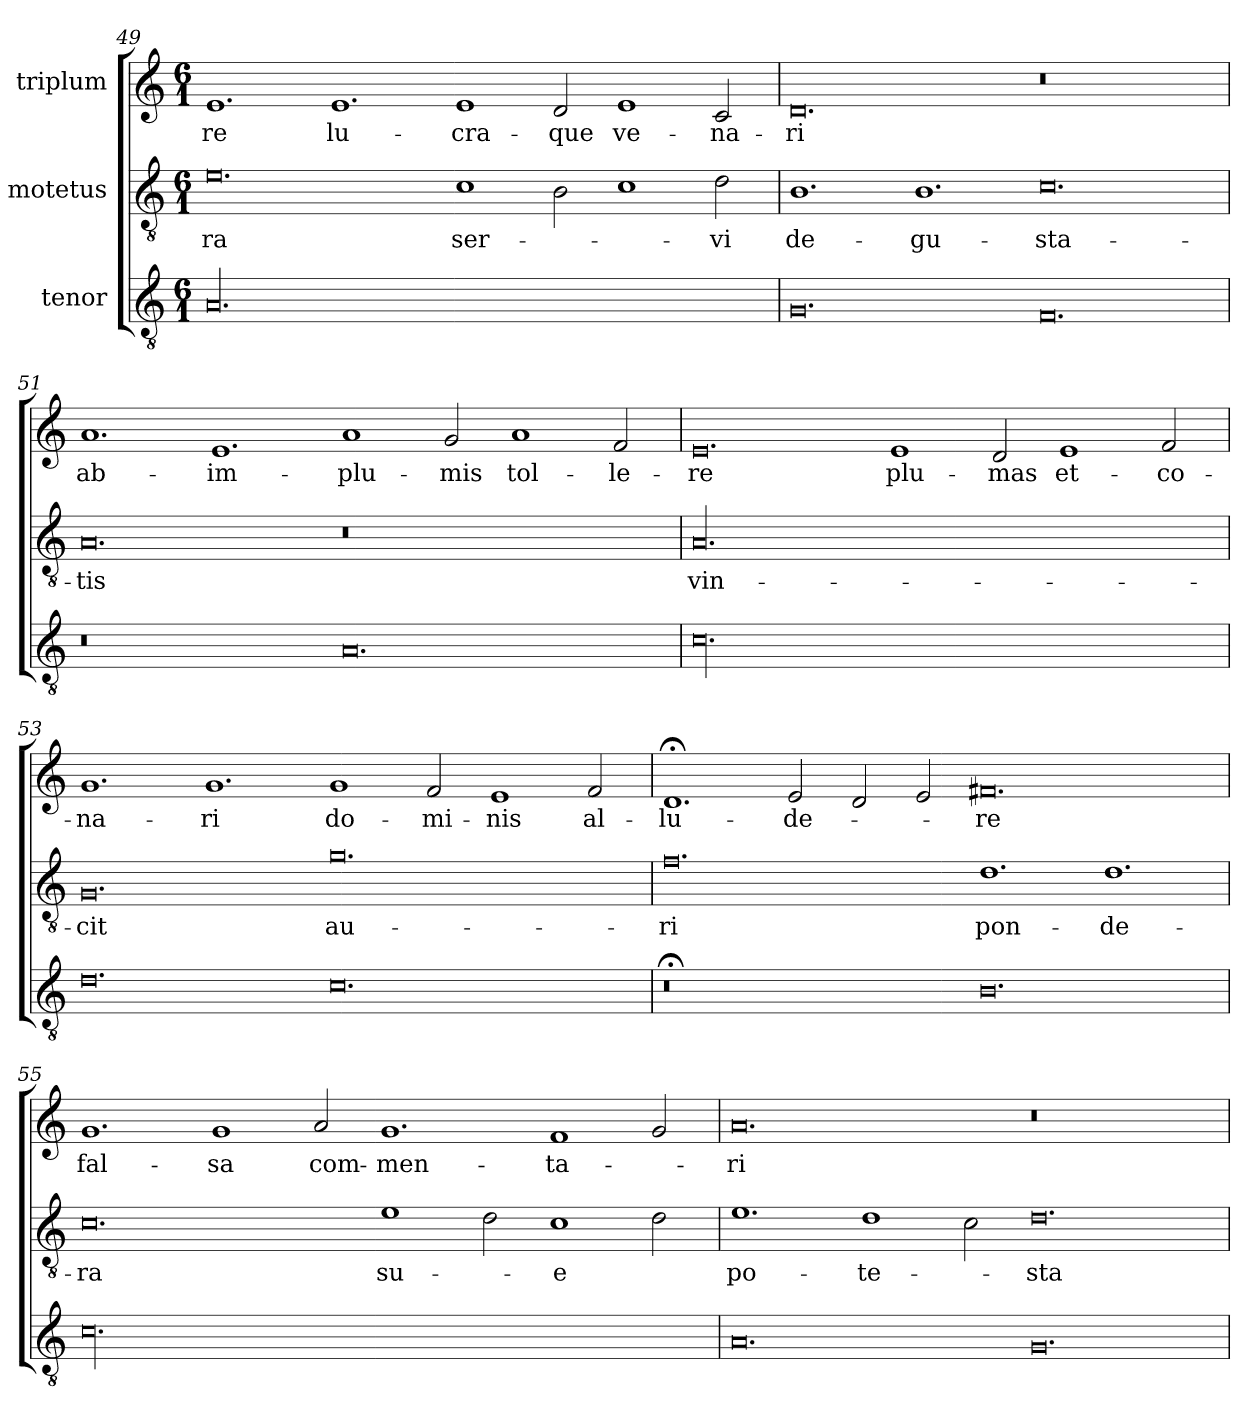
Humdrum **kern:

**kern	**kern	**text	**kern	**text
*part3	*part2	*part2	*part1	*part1
*staff3	*staff2	*staff2	*staff1	*staff1
*I"tenor	*I"motetus	*	*I"triplum	*
*clefGv2	*clefGv2	*	*clefG2	*
*k[]	*k[]	*	*k[]	*
*C:	*C:	*	*C:	*
*M6/1	*M6/1	*	*M6/1	*
=49	=49	=49	=49	=49
00.A/	0.e\	-ra	1.e/	-re
.	.	.	1.e/	lu-
.	1c\	ser-	1e/	-cra-
.	2B\	.	2d/	-que
.	1c\	.	1e/	ve-
.	2d\	-vi	2c/	-na-
=50	=50	=50	=50	=50
0.G/	1.B\	de-	0.d/	-ri
.	1.B\	-gu-	.	.
0.F/	0.c\	-sta-	0.r	.
!!LO:LB:g=z
=51	=51	=51	=51	=51
0.r	0.A/	-tis	1.a/	ab-
.	.	.	1.e/	im-
0.A/	0.r	.	1a/	-plu-
.	.	.	2g/	-mis
.	.	.	1a/	tol-
.	.	.	2f/	-le-
=52	=52	=52	=52	=52
00.c\	00.A/	vin-	0.e/	-re
.	.	.	1e/	plu-
.	.	.	2d/	-mas
.	.	.	1e/	et-
.	.	.	2f/	co-
=53	=53	=53	=53	=53
0.d\	0.G/	-cit	1.g/	-na-
.	.	.	1.g/	-ri
0.c\	0.g\	au-	1g/	do-
.	.	.	2f/	-mi-
.	.	.	1e/	-nis
.	.	.	2f/	al-
!!LO:LB:g=z
=54	=54	=54	=54	=54
0.r;<	0.f\	-ri	1.d;</	-lu-
.	.	.	2e/	-de-
.	.	.	2d/	.
.	.	.	2e/	.
0.B\	1.d\	pon-	0.f#X/	-re
.	1.d\	-de-	.	.
=55	=55	=55	=55	=55
00.c\	0.c\	-ra	1.g/	fal-
.	.	.	1g/	-sa
.	.	.	2a/	com-
.	1e\	su-	1.g/	-men-
.	2d\	.	.	.
.	1c\	-e	1f/	-ta-
.	2d\	.	2g/	.
=56	=56	=56	=56	=56
0.A/	1.e\	po-	0.a/	-ri
.	1d\	-te-	.	.
.	2c\	.	.	.
0.G/	0.d\	-sta-	0.r	.
=	=	=	=	=
*-	*-	*-	*-	*-
